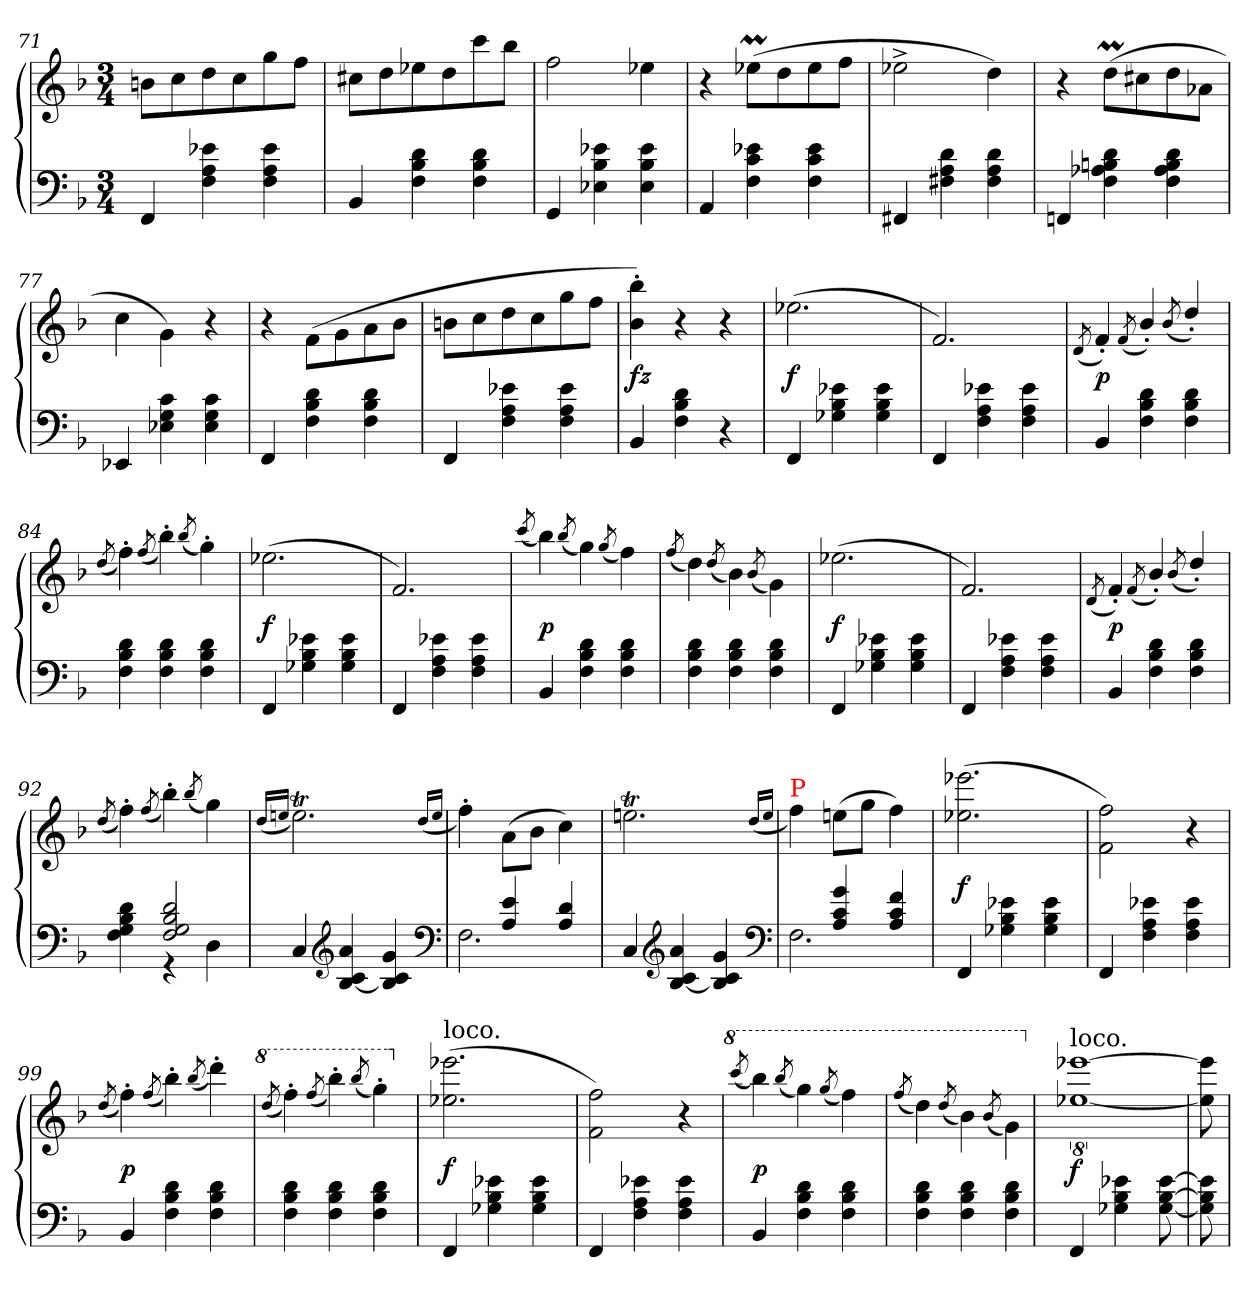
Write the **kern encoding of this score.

**kern	**kern	**dynam
*part1	*part1	*part1
*staff2	*staff1	*staff1/2
*clefF4	*clefG2	*
*k[b-]	*k[b-]	*
*F:	*F:	*
*M3/4	*M3/4	*
=71	=71	=71
4FF	8bnL	.
.	8cc	.
4e-X 4A 4F	8dd	.
.	8cc	.
4e- 4A 4F	8gg	.
.	8ffJ	.
=72	=72	=72
4BB-	8cc#XL	.
.	8dd	.
4d 4B- 4F	8ee-X	.
.	8dd	.
4d 4B- 4F	8ccc	.
.	8bb-J	.
=73	=73	=73
4GG	2ff	.
4e-X 4B- 4E-X	.	.
4e- 4B- 4E-	4ee-X	.
=74	=74	=74
4AA	4r	.
4e-X 4c 4F	(>8ee-XML	.
.	8dd	.
4e- 4c 4F	8ee-	.
.	8ffJ	.
=75	=75	=75
4FF#X	2ee-X^>	.
4d 4A 4F#X	.	.
4d 4A 4F#	4dd)	.
=76	=76	=76
4FFn	4r	.
4d 4Bn 4A-X 4F	(>8ddML	.
.	8cc#X	.
4d 4B 4A- 4F	8dd	.
.	8a-XJ	.
=77	=77	=77
4EE-X	4cc	.
4c 4G 4E-X	4g\)	.
4c 4G 4E-	4r	.
=78	=78	=78
4FF	4r	.
4d 4B- 4F	(>8f\L	.
.	8g	.
4d 4B- 4F	8a	.
.	8b-J	.
=79	=79	=79
4FF	8bnL	.
.	8cc	.
4e-X 4A 4F	8dd	.
.	8cc	.
4e- 4A 4F	8gg	.
.	8ffJ	.
=80	=80	=80
4BB-	4bb-' 4b-')	fz
4d 4B- 4F	4r	.
4r	4r	.
=81	=81	=81
4FF	(2.ee-X	f
4e-X 4B- 4G-X	.	.
4e- 4B- 4G-	.	.
=82	=82	=82
4FF	2.f/)	.
4e-X 4A 4F	.	.
4e- 4A 4F	.	.
=83	=83	=83
.	(<8qd/	.
4BB-	4f')	p
.	(8qf/	.
4d 4B- 4F	4b-'/)	.
.	(8qb-/	.
4d 4B- 4F	4dd'/)	.
=84	=84	=84
.	(<8qdd/	.
4d 4B- 4F	4ff')	.
.	(<8qff/	.
4d 4B- 4F	4bb-')	.
.	(8qbb-/	.
4d 4B- 4F	4gg')	.
=85	=85	=85
4FF	(2.ee-X	f
4e-X 4B- 4G-X	.	.
4e- 4B- 4G-	.	.
=86	=86	=86
4FF	2.f)	.
4e-X 4A 4F	.	.
4e- 4A 4F	.	.
=87	=87	=87
.	(<8qccc/	.
4BB-	4bb-)	p
.	(<8qbb-/	.
4d 4B- 4F	4gg)	.
.	(<8qgg/	.
4d 4B- 4F	4ff)	.
=88	=88	=88
.	(8qff/	.
4d 4B- 4F	4dd)	.
.	(8qdd/	.
4d 4B- 4F	4b-)	.
.	(<8qb-/	.
4d 4B- 4F	4g\)	.
=89	=89	=89
4FF	(2.ee-X	f
4e-X 4B- 4G-X	.	.
4e- 4B- 4G-	.	.
=90	=90	=90
4FF	2.f)	.
4e-X 4A 4F	.	.
4e- 4A 4F	.	.
=91	=91	=91
.	(<8qd/	.
4BB-	4f')	p
.	(8qf/	.
4d 4B- 4F	4b-'/)	.
.	(<8qb-/	.
4d 4B- 4F	4dd'/)	.
=92	=92	=92
.	(<8qdd/	.
*^	*	*
4ryy	4d 4B- 4G 4F	4ff')	.
.	.	(<8qff/	.
2d 2B- 2G 2F	4rGG	4bb-')	.
.	.	(<8qbb-/	.
.	4D	4gg)	.
*v	*v	*	*
=93	=93	=93
.	(<16qdd/LL	.
.	16qeen/JJ	.
4C	2.eet)	.
*clefG2	*	*
4a 4c [4B-	.	.
4g 4c 4B-]	.	.
*clefF4	*	*
.	(16qddTTT/LL	.
.	16qee/JJ	.
=94	=94	=94
*^	*	*
4ryy	2.F	4ff')	.
4e 4A	.	(8a\L	.
.	.	8b-J	.
4d 4A	.	4cc)	.
*v	*v	*	*
=95	=95	=95
4C	2.eent	.
*clefG2	*	*
4a 4c [4B-	.	.
4g 4c 4B-]	.	.
*clefF4	*	*
.	(<16qqddTTT/LL	.
.	16qqee/JJ	.
=96	=96	=96
*^	*	*
!	!	!LO:TX:a:color=red:t=P	!
4ryy	2.F	4ff)	.
4g 4c 4A	.	(8eenL	.
.	.	8ggJ	.
4f 4c 4A	.	4ff)	.
*v	*v	*	*
=97	=97	=97
4FF	(2.eee-X 2.ee-X	f
4e-X 4B- 4G-X	.	.
4e- 4B- 4G-	.	.
=98	=98	=98
4FF	2ff 2f)	.
4e-X 4A 4F	.	.
4e- 4A 4F	4r	.
=99	=99	=99
.	(<8qdd/	.
4BB-	4ff')	p
.	(<8qff/	.
4d 4B- 4F	4bb-')	.
.	(8qbb-/	.
4d 4B- 4F	4ddd')	.
=100	=100	=100
*	*8va	*
.	(<8qddd/	.
4d 4B- 4F	4fff')	.
.	(<8qfff/	.
4d 4B- 4F	4bbb-')	.
.	(<8qbbb-/	.
4d 4B- 4F	4ggg')	.
=101	=101	=101
*	*X8va	*
!	!LO:TX:a:t=loco.	!
4FF	(>2.eee-X 2.ee-X	f
4e-X 4B- 4G-X	.	.
4e- 4B- 4G-	.	.
=102	=102	=102
4FF	2ff 2f)	.
4e-X 4A 4F	.	.
4e- 4A 4F	4r	.
=103	=103	=103
*	*8va	*
.	(<8qcccc/	.
4BB-	4bbb-)	p
.	(<8qbbb-/	.
4d 4B- 4F	4ggg)	.
.	(<8qggg/	.
4d 4B- 4F	4fff)	.
=104	=104	=104
.	(<8qfff/	.
4d 4B- 4F	4ddd)	.
.	(<8qddd/	.
4d 4B- 4F	4bb-)	.
.	(<8qbb-/	.
!LO:N:vis=4	!LO:N:vis=4	!
8d 8B- 8F	8gg\)	.
=105	=105	=105
*	*X8va	*
8ryy	8ryy	.
!	!LO:TX:a:t=loco.	!
4FF	[8%5eee-X [8%5ee-X	f
4e-X 4B- 4G-X	.	.
[8e- [8B- [8G-	.	.
=106	=106	=106
8e-] 8B-] 8G-]	8eee-] 8ee-]	.
=	=	=
*-	*-	*-
